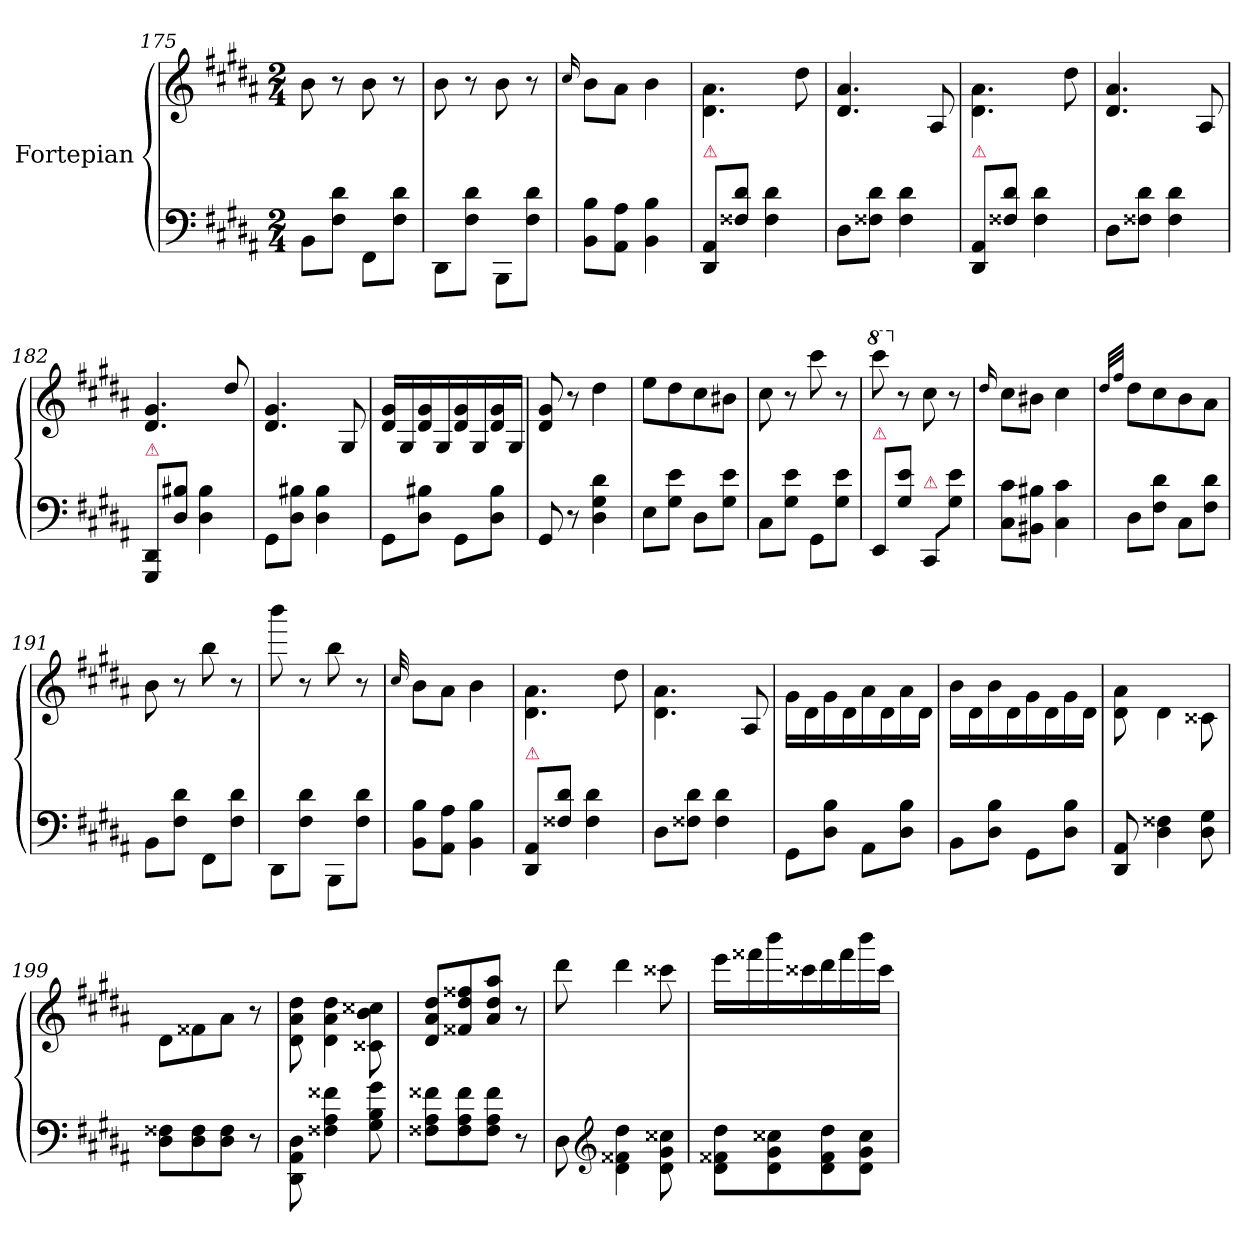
**kern	**kern
*part1	*part1
*staff2	*staff1
*I"Fortepian	*
*clefF4	*clefG2
*k[f#c#g#d#a#]	*k[f#c#g#d#a#]
*M2/4	*M2/4
=175	=175
8BB\L	8b\
8F#\ 8d#\J	8r
8FF#\L	8b\
8F#\ 8d#\J	8r
=176	=176
8DD#\L	8b\
8F#\ 8d#\J	8r
8BBB\L	8b\
8F#\ 8d#\J	8r
=177	=177
.	16qqcc#/
8BB\ 8B\L	8b\L
8AA#\ 8A#\J	8a#\J
4BB\ 4B\	4b\
=178	=178
!LO:TX:a:color=crimson:t=⚠	!
8DD#/ 8AA#/L	4.d#\ 4.a#\
8F##X\ 8d#\J	.
4F##\ 4d#\	.
.	8dd#\
=179	=179
8D#\L	4.d#/ 4.a#/
8F##X\ 8d#\J	.
4F##\ 4d#\	.
.	8A#/
=180	=180
!LO:TX:a:color=crimson:t=⚠	!
8DD#/ 8AA#/L	4.d#\ 4.a#\
8F##X\ 8d#\J	.
4F##\ 4d#\	.
.	8dd#\
=181	=181
8D#\L	4.d#/ 4.a#/
8F##X\ 8d#\J	.
4F##\ 4d#\	.
.	8A#/
=182	=182
!LO:TX:a:color=crimson:t=⚠	!
8GGG#/ 8DD#/L	4.d#/ 4.g#/
8D#\ 8B#X\J	.
4D#\ 4B#\	.
.	8dd#/
=183	=183
8GG#\L	4.d#/ 4.g#/
8D#\ 8B#X\J	.
4D#\ 4B#\	.
.	8G#/
=184	=184
8GG#\L	16d#/ 16g#/LL
.	16G#/
8D#\ 8B#X\J	16d#/ 16g#/
.	16G#/
8GG#\L	16d#/ 16g#/
.	16G#/
8D#\ 8B#\J	16d#/ 16g#/
.	16G#/JJ
=185	=185
8GG#/	8d#/ 8g#/
8r	8r
4D#\ 4G#\ 4d#\	4dd#\
=186	=186
8E\L	8ee\L
8G#\ 8e\J	8dd#\
8D#\L	8cc#\
8G#\ 8e\J	8b#X\J
=187	=187
8C#\L	8cc#\
8G#\ 8e\J	8r
8GG#\L	8ccc#\
8G#\ 8e\J	8r
=188	=188
*	*8va
!LO:TX:a:color=crimson:t=⚠	!
8EE/L	8cccc#\
*	*X8va
8G#\ 8e\J	8r
!LO:TX:a:color=crimson:t=⚠	!
8CC#/L	8cc#\
8G#\ 8e\J	8r
=189	=189
.	16qqdd#/
8C#\ 8c#\L	8cc#\L
8BB#X\ 8B#X\J	8b#X\J
4C#\ 4c#\	4cc#\
=190	=190
.	32qqdd#/LLL
.	32qqff#/JJJ
8D#\L	8dd#\L
8F#\ 8d#\J	8cc#\
8C#\L	8b\
8F#\ 8d#\J	8a#\J
=191	=191
8BB\L	8b\
8F#\ 8d#\J	8r
8FF#\L	8bb\
8F#\ 8d#\J	8r
=192	=192
8DD#\L	8bbb\
8F#\ 8d#\J	8r
8BBB\L	8bb\
8F#\ 8d#\J	8r
=193	=193
.	32qqcc#/
8BB\ 8B\L	8b\L
8AA#\ 8A#\J	8a#\J
4BB\ 4B\	4b\
=194	=194
!LO:TX:a:color=crimson:t=⚠	!
8DD#/ 8AA#/L	4.d#\ 4.a#\
8F##X\ 8d#\J	.
4F##\ 4d#\	.
.	8dd#\
=195	=195
8D#\L	4.d#\ 4.a#\
8F##X\ 8d#\J	.
4F##\ 4d#\	.
.	8A#/
=196	=196
8GG#\L	16g#\LL
.	16d#\
8D#\ 8B\J	16g#\
.	16d#\
8AA#\L	16a#\
.	16d#\
8D#\ 8B\J	16a#\
.	16d#\JJ
=197	=197
8BB\L	16b\LL
.	16d#\
8D#\ 8B\J	16b\
.	16d#\
8GG#\L	16g#\
.	16d#\
8D#\ 8B\J	16g#\
.	16d#\JJ
=198	=198
8DD#/ 8AA#/	8d#\ 8a#\
4D#\ 4F##X\	4d#\
8D#\ 8G#\	8c##X\
=199	=199
8D#\ 8F##X\L	8d#\L
8D#\ 8F##\	8f##X\
8D#\ 8F##\J	8a#\J
8r	8r
=200	=200
8DD#\ 8AA#\ 8D#\	8d#\ 8a#\ 8dd#\
4F##X\ 4A#\ 4f##X\	4d#\ 4a#\ 4dd#\
8G#\ 8B\ 8g#\	8c##X\ 8b\ 8cc##X\
=201	=201
8F##X\ 8A#\ 8f##X\L	8d#/ 8a#/ 8dd#/L
8F##\ 8A#\ 8f##\	8f##X/ 8dd#/ 8ff##X/
8F##\ 8A#\ 8f##\J	8a#/ 8dd#/ 8aa#/J
8r	8r
=202	=202
8D#\	8ddd#\
*clefG2	*
4d#\ 4f##X\ 4dd#\	4ddd#\
8d#\ 8g#\ 8cc##X\	8ccc##X\
=203	=203
8d#\ 8f##X\ 8dd#\L	16eee\LL
.	16fff##X\
8d#\ 8g#\ 8cc##X\	16bbb\
.	16ccc##X\
8d#\ 8f##\ 8dd#\	16ddd#\
.	16fff##\
8d#\ 8g#\ 8cc##\J	16bbb\
.	16ccc##\JJ
=	=
*-	*-
